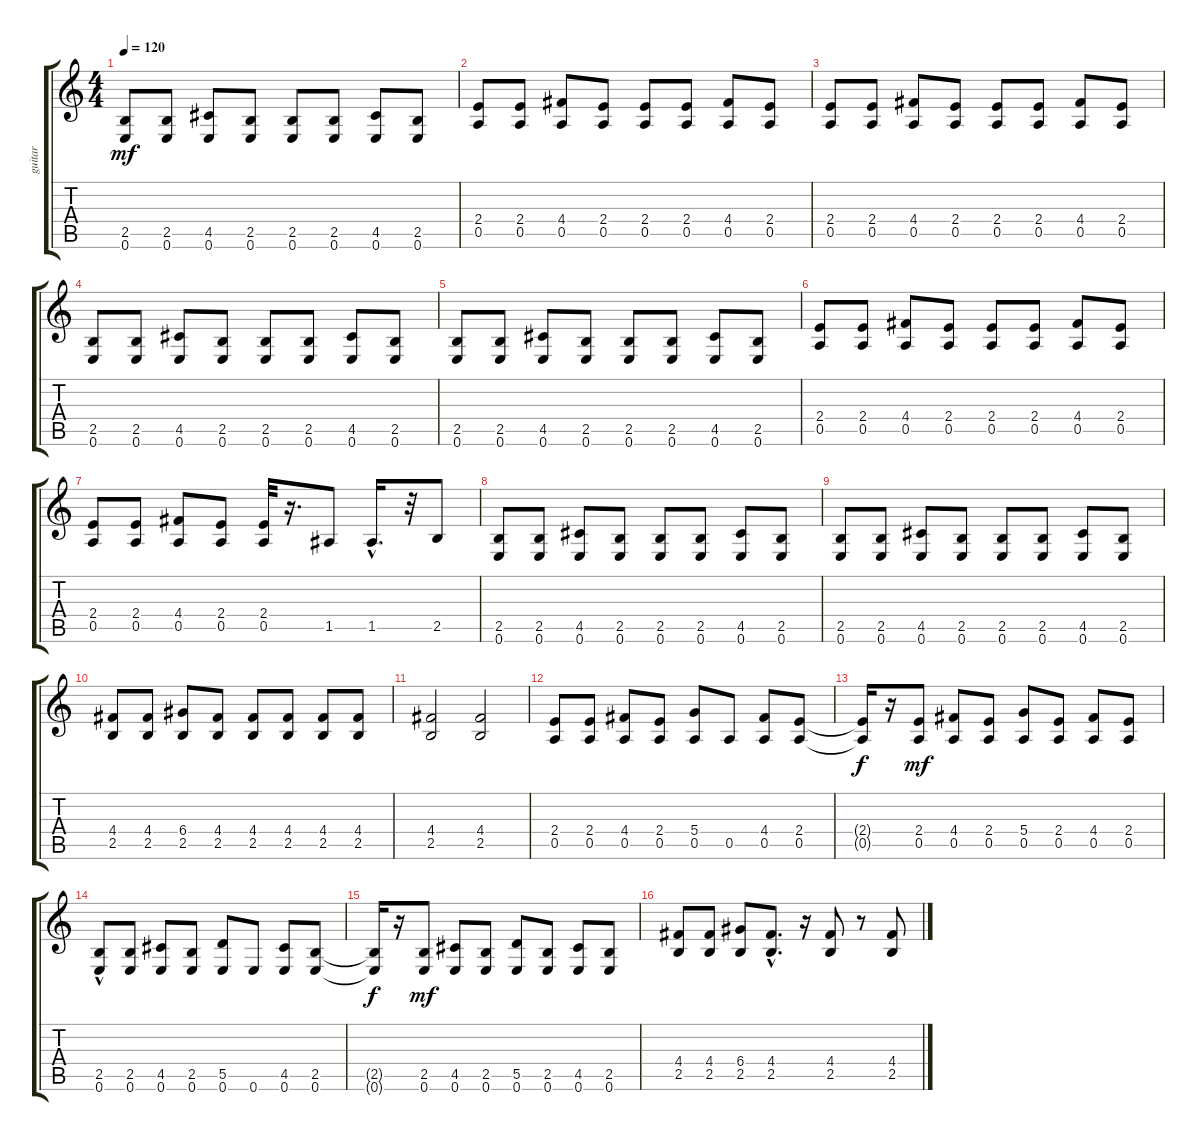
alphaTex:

\track ("guitar" "guitar") {instrument overdrivenguitar}
\staff {score tabs}
\tuning (E4 B3 G3 D3 A2 E2) {hide}
\ts (4 4)
\tempo 120
\clef g2
\ks c
(2.5 0.6).8{dy mf} (2.5 0.6).8 (4.5 0.6).8 (2.5 0.6).8 (2.5 0.6).8 (2.5 0.6).8 (4.5 0.6).8 (2.5 0.6).8 |
(2.4 0.5).8 (2.4 0.5).8 (4.4 0.5).8 (2.4 0.5).8 (2.4 0.5).8 (2.4 0.5).8 (4.4 0.5).8 (2.4 0.5).8 |
(2.4 0.5).8 (2.4 0.5).8 (4.4 0.5).8 (2.4 0.5).8 (2.4 0.5).8 (2.4 0.5).8 (4.4 0.5).8 (2.4 0.5).8 |
(2.5 0.6).8 (2.5 0.6).8 (4.5 0.6).8 (2.5 0.6).8 (2.5 0.6).8 (2.5 0.6).8 (4.5 0.6).8 (2.5 0.6).8 |
(2.5 0.6).8 (2.5 0.6).8 (4.5 0.6).8 (2.5 0.6).8 (2.5 0.6).8 (2.5 0.6).8 (4.5 0.6).8 (2.5 0.6).8 |
(2.4 0.5).8 (2.4 0.5).8 (4.4 0.5).8 (2.4 0.5).8 (2.4 0.5).8 (2.4 0.5).8 (4.4 0.5).8 (2.4 0.5).8 |
(2.4 0.5).8 (2.4 0.5).8 (4.4 0.5).8 (2.4 0.5).8 (2.4 0.5).32 r.16{d} 1.5.8 1.5{hac}.16{d} r.32 2.5.8 |
(2.5 0.6).8 (2.5 0.6).8 (4.5 0.6).8 (2.5 0.6).8 (2.5 0.6).8 (2.5 0.6).8 (4.5 0.6).8 (2.5 0.6).8 |
(2.5 0.6).8 (2.5 0.6).8 (4.5 0.6).8 (2.5 0.6).8 (2.5 0.6).8 (2.5 0.6).8 (4.5 0.6).8 (2.5 0.6).8 |
(4.4 2.5).8 (4.4 2.5).8 (6.4 2.5).8 (4.4 2.5).8 (4.4 2.5).8 (4.4 2.5).8 (4.4 2.5).8 (4.4 2.5).8 |
(4.4 2.5).2 (4.4 2.5).2 |
(2.4 0.5).8 (2.4 0.5).8 (4.4 0.5).8 (2.4 0.5).8 (5.4 0.5).8 0.5.8 (4.4 0.5).8 (2.4 0.5).8 |
(2.4{t} 0.5{t}).16{dy f} r.16 (2.4 0.5).8{dy mf} (4.4 0.5).8 (2.4 0.5).8 (5.4 0.5).8 (2.4 0.5).8 (4.4 0.5).8 (2.4 0.5).8 |
(2.5 0.6{hac}).8 (2.5 0.6).8 (4.5 0.6).8 (2.5 0.6).8 (5.5 0.6).8 0.6.8 (4.5 0.6).8 (2.5 0.6).8 |
(2.5{t} 0.6{t}).16{dy f} r.16 (2.5 0.6).8{dy mf} (4.5 0.6).8 (2.5 0.6).8 (5.5 0.6).8 (2.5 0.6).8 (4.5 0.6).8 (2.5 0.6).8 |
(4.4 2.5).8 (4.4 2.5).8 (6.4 2.5).8 (4.4{hac} 2.5{hac}).8{d} r.16 (4.4 2.5).8 r.8 (4.4 2.5).8
